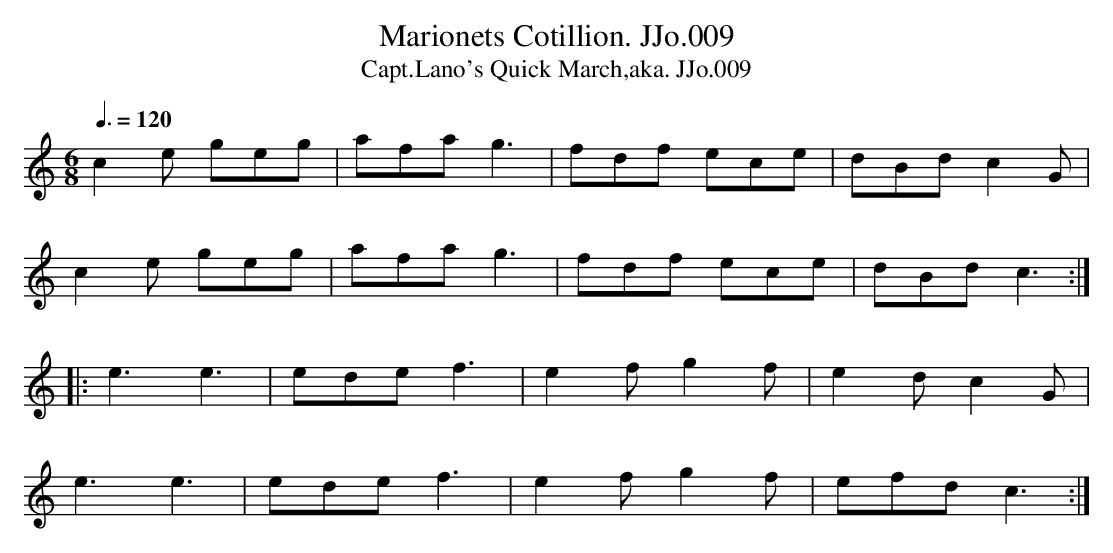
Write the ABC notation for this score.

X:1
T:Marionets Cotillion. JJo.009
T:Capt.Lano's Quick March,aka. JJo.009
M:6/8
L:1/8
Q:3/8=120
K:C
c2e geg|afa g3|fdf ece|dBd c2G|
c2e geg|afa g3|fdf ece|dBd c3:|
|:e3e3|edef3|e2f g2f|e2d c2G|
e3e3|edef3|e2f g2f|efd c3:|
